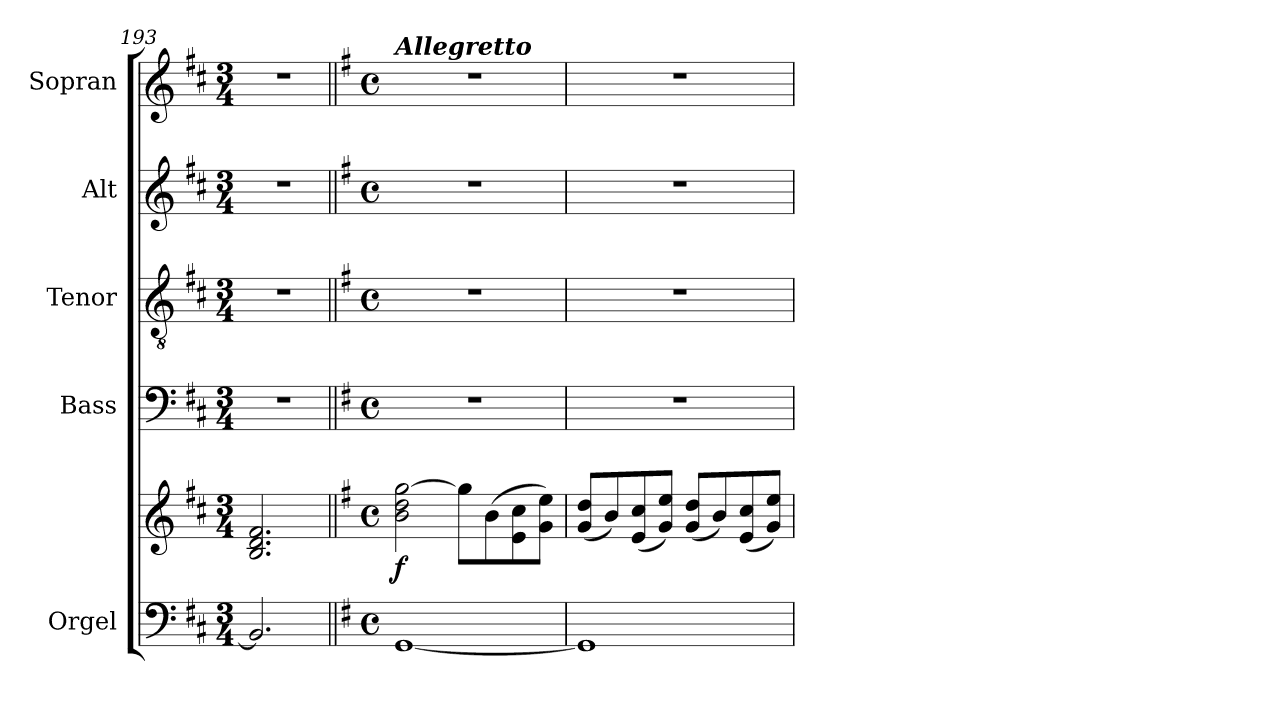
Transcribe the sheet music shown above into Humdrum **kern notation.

**kern	**kern	**dynam	**kern	**kern	**kern	**kern
*part5	*part5	*part5	*part4	*part3	*part2	*part1
*staff6	*staff5	*staff5/6	*staff4	*staff3	*staff2	*staff1
*I"Orgel	*	*	*I"Bass	*I"Tenor	*I"Alt	*I"Sopran
*I'Org.	*	*	*I'B.	*I'T.	*I'A.	*I'S.
*clefF4	*clefG2	*	*clefF4	*clefGv2	*clefG2	*clefG2
*k[f#c#]	*k[f#c#]	*	*k[f#c#]	*k[f#c#]	*k[f#c#]	*k[f#c#]
*D:	*D:	*	*D:	*D:	*D:	*D:
*M3/4	*M3/4	*	*M3/4	*M3/4	*M3/4	*M3/4
=193	=193	=193	=193	=193	=193	=193
2.BB/]	2.B/ 2.d/ 2.f#/	.	2.r	2.r	2.r	2.r
=194||	=194||	=194||	=194||	=194||	=194||	=194||
*k[f#]	*k[f#]	*	*k[f#]	*k[f#]	*k[f#]	*k[f#]
*G:	*G:	*	*G:	*G:	*G:	*G:
*M4/4	*M4/4	*	*M4/4	*M4/4	*M4/4	*M4/4
*met(c)	*met(c)	*	*met(c)	*met(c)	*met(c)	*met(c)
!	!	!	!	!	!	!LO:TX:a:Bi:t=Allegretto
!	!	!LO:DY:b	!	!	!	!
[1GG	2b\ 2dd\ [2gg\	f	1r	1r	1r	1r
.	8gg\L]	.	.	.	.	.
.	(>8b\	.	.	.	.	.
.	8e\ 8cc\	.	.	.	.	.
.	8g\ 8ee\J)	.	.	.	.	.
=195	=195	=195	=195	=195	=195	=195
1GG]	(<8g/ 8dd/L	.	1r	1r	1r	1r
.	8b/)	.	.	.	.	.
.	(<8e/ 8cc/	.	.	.	.	.
.	8g/ 8ee/J)	.	.	.	.	.
.	(<8g/ 8dd/L	.	.	.	.	.
.	8b/)	.	.	.	.	.
.	(<8e/ 8cc/	.	.	.	.	.
.	8g/ 8ee/J)	.	.	.	.	.
=	=	=	=	=	=	=
*-	*-	*-	*-	*-	*-	*-
